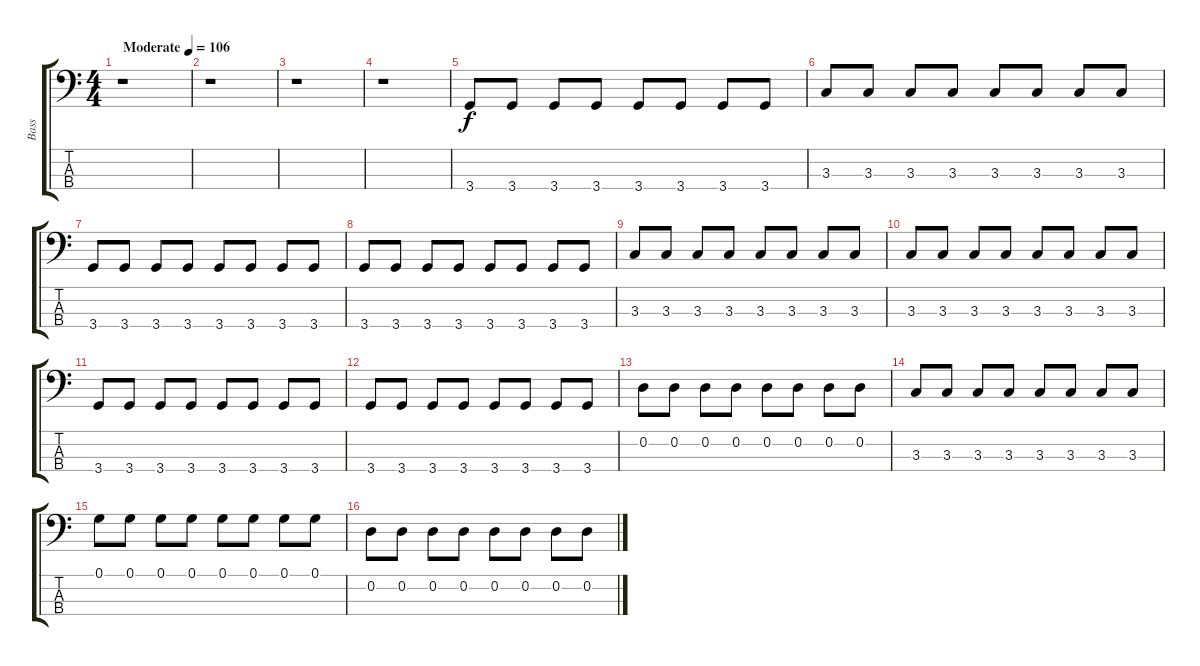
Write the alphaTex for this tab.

\track ("Bass" "Bass") {instrument electricbasspick}
\staff {score tabs}
\tuning (G2 D2 A1 E1) {hide}
\ts (4 4)
\tempo (106 "Moderate")
\clef f4
\ks c
r.1{dy f instrument electricbasspick} |
r.1 |
r.1 |
r.1 |
3.4.8 3.4.8 3.4.8 3.4.8 3.4.8 3.4.8 3.4.8 3.4.8 |
3.3.8 3.3.8 3.3.8 3.3.8 3.3.8 3.3.8 3.3.8 3.3.8 |
3.4.8 3.4.8 3.4.8 3.4.8 3.4.8 3.4.8 3.4.8 3.4.8 |
3.4.8 3.4.8 3.4.8 3.4.8 3.4.8 3.4.8 3.4.8 3.4.8 |
3.3.8 3.3.8 3.3.8 3.3.8 3.3.8 3.3.8 3.3.8 3.3.8 |
3.3.8 3.3.8 3.3.8 3.3.8 3.3.8 3.3.8 3.3.8 3.3.8 |
3.4.8 3.4.8 3.4.8 3.4.8 3.4.8 3.4.8 3.4.8 3.4.8 |
3.4.8 3.4.8 3.4.8 3.4.8 3.4.8 3.4.8 3.4.8 3.4.8 |
0.2.8 0.2.8 0.2.8 0.2.8 0.2.8 0.2.8 0.2.8 0.2.8 |
3.3.8 3.3.8 3.3.8 3.3.8 3.3.8 3.3.8 3.3.8 3.3.8 |
0.1.8 0.1.8 0.1.8 0.1.8 0.1.8 0.1.8 0.1.8 0.1.8 |
0.2.8 0.2.8 0.2.8 0.2.8 0.2.8 0.2.8 0.2.8 0.2.8
